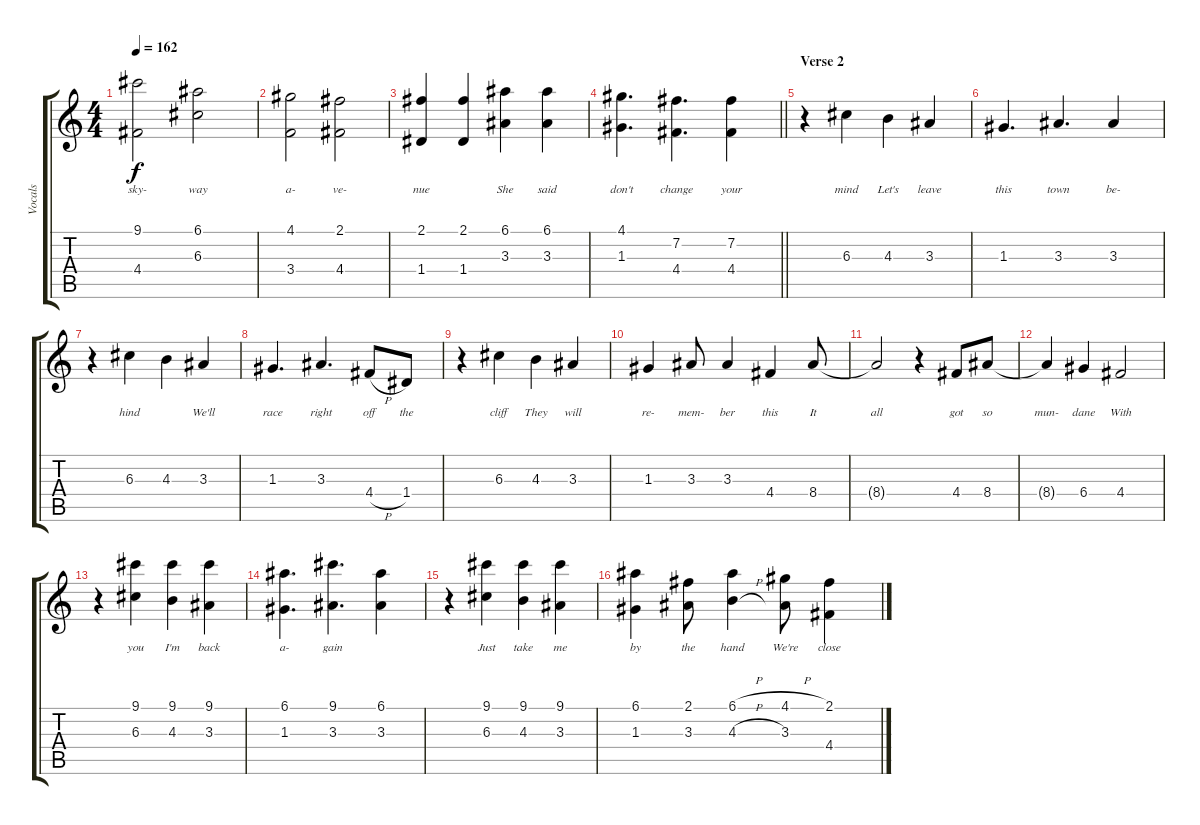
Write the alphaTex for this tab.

\track ("Vocals" "Vocals") {instrument electricbasspick}
\staff {score tabs}
\tuning (E4 B3 G3 D3 A2 E2) {hide}
\ts (4 4)
\tempo 162
\clef g2
\ks c
(9.1 4.4).2{lyrics (0 "sky-") lyrics (1 "") lyrics (2 "") lyrics (3 "") lyrics (4 "") dy f} (6.1 6.3).2{lyrics (0 "way") lyrics (1 "") lyrics (2 "") lyrics (3 "") lyrics (4 "")} |
(4.1 3.4).2{lyrics (0 "a-") lyrics (1 "") lyrics (2 "") lyrics (3 "") lyrics (4 "")} (2.1 4.4).2{lyrics (0 "ve-") lyrics (1 "") lyrics (2 "") lyrics (3 "") lyrics (4 "")} |
(2.1 1.4).4{lyrics (0 "nue") lyrics (1 "") lyrics (2 "") lyrics (3 "") lyrics (4 "")} (2.1 1.4).4{lyrics (0 "") lyrics (1 "") lyrics (2 "") lyrics (3 "") lyrics (4 "")} (6.1 3.3).4{lyrics (0 "She") lyrics (1 "") lyrics (2 "") lyrics (3 "") lyrics (4 "")} (6.1 3.3).4{lyrics (0 "said") lyrics (1 "") lyrics (2 "") lyrics (3 "") lyrics (4 "")} |
\barLineRight lightlight
(4.1 1.3).4{d lyrics (0 "don't") lyrics (1 "") lyrics (2 "") lyrics (3 "") lyrics (4 "")} (7.2 4.4).4{d lyrics (0 "change") lyrics (1 "") lyrics (2 "") lyrics (3 "") lyrics (4 "")} (7.2 4.4).4{lyrics (0 "your") lyrics (1 "") lyrics (2 "") lyrics (3 "") lyrics (4 "")} |
\section ("" "Verse 2")
r.4 6.3.4{lyrics (0 "mind") lyrics (1 "") lyrics (2 "") lyrics (3 "") lyrics (4 "")} 4.3.4{lyrics (0 "Let's") lyrics (1 "") lyrics (2 "") lyrics (3 "") lyrics (4 "")} 3.3.4{lyrics (0 "leave") lyrics (1 "") lyrics (2 "") lyrics (3 "") lyrics (4 "")} |
1.3.4{d lyrics (0 "this") lyrics (1 "") lyrics (2 "") lyrics (3 "") lyrics (4 "")} 3.3.4{d lyrics (0 "town") lyrics (1 "") lyrics (2 "") lyrics (3 "") lyrics (4 "")} 3.3.4{lyrics (0 "be-") lyrics (1 "") lyrics (2 "") lyrics (3 "") lyrics (4 "")} |
r.4 6.3.4{lyrics (0 "hind") lyrics (1 "") lyrics (2 "") lyrics (3 "") lyrics (4 "")} 4.3.4{lyrics (0 " ") lyrics (1 "") lyrics (2 "") lyrics (3 "") lyrics (4 "")} 3.3.4{lyrics (0 "We'll") lyrics (1 "") lyrics (2 "") lyrics (3 "") lyrics (4 "")} |
1.3.4{d lyrics (0 "race") lyrics (1 "") lyrics (2 "") lyrics (3 "") lyrics (4 "")} 3.3.4{d lyrics (0 "right") lyrics (1 "") lyrics (2 "") lyrics (3 "") lyrics (4 "")} 4.4{h}.8{lyrics (0 "off") lyrics (1 "") lyrics (2 "") lyrics (3 "") lyrics (4 "")} 1.4.8{lyrics (0 "the") lyrics (1 "") lyrics (2 "") lyrics (3 "") lyrics (4 "")} |
r.4 6.3.4{lyrics (0 "cliff") lyrics (1 "") lyrics (2 "") lyrics (3 "") lyrics (4 "")} 4.3.4{lyrics (0 "They") lyrics (1 "") lyrics (2 "") lyrics (3 "") lyrics (4 "")} 3.3.4{lyrics (0 "will") lyrics (1 "") lyrics (2 "") lyrics (3 "") lyrics (4 "")} |
1.3.4{lyrics (0 "re-") lyrics (1 "") lyrics (2 "") lyrics (3 "") lyrics (4 "")} 3.3.8{lyrics (0 "mem-") lyrics (1 "") lyrics (2 "") lyrics (3 "") lyrics (4 "")} 3.3.4{lyrics (0 "ber") lyrics (1 "") lyrics (2 "") lyrics (3 "") lyrics (4 "")} 4.4.4{lyrics (0 "this") lyrics (1 "") lyrics (2 "") lyrics (3 "") lyrics (4 "")} 8.4.8{lyrics (0 "It") lyrics (1 "") lyrics (2 "") lyrics (3 "") lyrics (4 "")} |
8.4{t}.2{lyrics (0 "all") lyrics (1 "") lyrics (2 "") lyrics (3 "") lyrics (4 "")} r.4 4.4.8{lyrics (0 "got") lyrics (1 "") lyrics (2 "") lyrics (3 "") lyrics (4 "")} 8.4.8{lyrics (0 "so") lyrics (1 "") lyrics (2 "") lyrics (3 "") lyrics (4 "")} |
8.4{t}.4{lyrics (0 "mun-") lyrics (1 "") lyrics (2 "") lyrics (3 "") lyrics (4 "")} 6.4.4{lyrics (0 "dane") lyrics (1 "") lyrics (2 "") lyrics (3 "") lyrics (4 "")} 4.4.2{lyrics (0 "With") lyrics (1 "") lyrics (2 "") lyrics (3 "") lyrics (4 "")} |
r.4 (9.1 6.3).4{lyrics (0 "you") lyrics (1 "") lyrics (2 "") lyrics (3 "") lyrics (4 "")} (9.1 4.3).4{lyrics (0 "I'm") lyrics (1 "") lyrics (2 "") lyrics (3 "") lyrics (4 "")} (9.1 3.3).4{lyrics (0 "back") lyrics (1 "") lyrics (2 "") lyrics (3 "") lyrics (4 "")} |
(6.1 1.3).4{d lyrics (0 "a-") lyrics (1 "") lyrics (2 "") lyrics (3 "") lyrics (4 "")} (9.1 3.3).4{d lyrics (0 "gain") lyrics (1 "") lyrics (2 "") lyrics (3 "") lyrics (4 "")} (6.1 3.3).4{lyrics (0 " ") lyrics (1 "") lyrics (2 "") lyrics (3 "") lyrics (4 "")} |
r.4 (9.1 6.3).4{lyrics (0 "Just") lyrics (1 "") lyrics (2 "") lyrics (3 "") lyrics (4 "")} (9.1 4.3).4{lyrics (0 "take") lyrics (1 "") lyrics (2 "") lyrics (3 "") lyrics (4 "")} (9.1 3.3).4{lyrics (0 "me") lyrics (1 "") lyrics (2 "") lyrics (3 "") lyrics (4 "")} |
(6.1 1.3).4{lyrics (0 "by") lyrics (1 "") lyrics (2 "") lyrics (3 "") lyrics (4 "")} (2.1 3.3).8{lyrics (0 "the") lyrics (1 "") lyrics (2 "") lyrics (3 "") lyrics (4 "")} (6.1{h} 4.3{h}).4{lyrics (0 "hand") lyrics (1 "") lyrics (2 "") lyrics (3 "") lyrics (4 "")} (4.1{h} 3.3).8{lyrics (0 "We're") lyrics (1 "") lyrics (2 "") lyrics (3 "") lyrics (4 "")} (2.1 4.4).4{lyrics (0 "close") lyrics (1 "") lyrics (2 "") lyrics (3 "") lyrics (4 "")}
